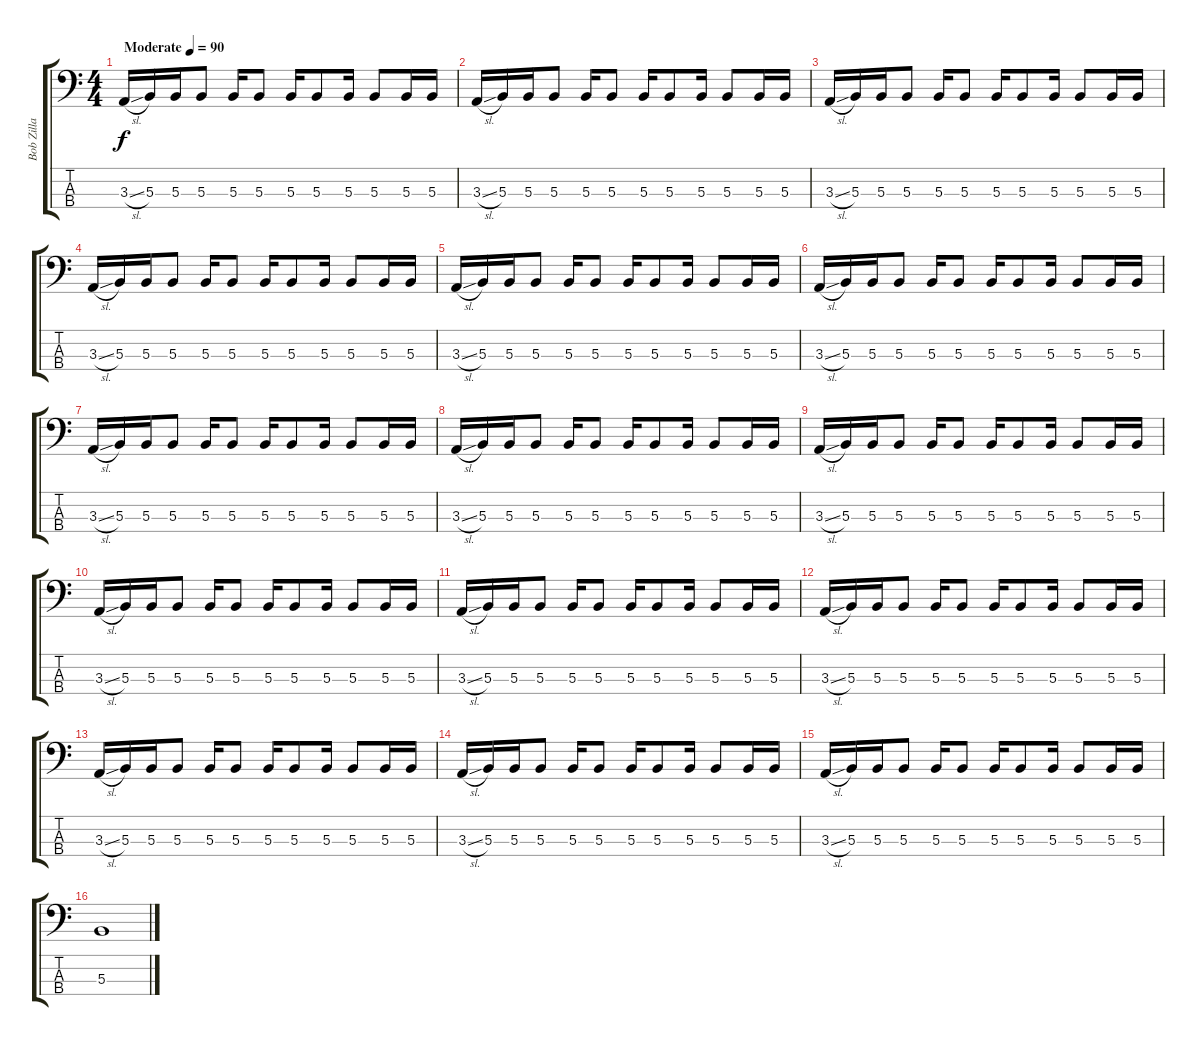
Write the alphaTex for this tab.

\track ("Bob Zilla" "Bob Zilla") {instrument electricbassfinger}
\staff {score tabs}
\tuning (E2 B1 Gb1 B0) {hide}
\ts (4 4)
\tempo (90 "Moderate")
\clef f4
\ks c
3.3{sl}.16{dy f instrument electricbassfinger} 5.3.16 5.3.16 5.3.8 5.3.16 5.3.8 5.3.16 5.3.8 5.3.16 5.3.8 5.3.16 5.3.16 |
3.3{sl}.16 5.3.16 5.3.16 5.3.8 5.3.16 5.3.8 5.3.16 5.3.8 5.3.16 5.3.8 5.3.16 5.3.16 |
3.3{sl}.16 5.3.16 5.3.16 5.3.8 5.3.16 5.3.8 5.3.16 5.3.8 5.3.16 5.3.8 5.3.16 5.3.16 |
3.3{sl}.16 5.3.16 5.3.16 5.3.8 5.3.16 5.3.8 5.3.16 5.3.8 5.3.16 5.3.8 5.3.16 5.3.16 |
3.3{sl}.16 5.3.16 5.3.16 5.3.8 5.3.16 5.3.8 5.3.16 5.3.8 5.3.16 5.3.8 5.3.16 5.3.16 |
3.3{sl}.16 5.3.16 5.3.16 5.3.8 5.3.16 5.3.8 5.3.16 5.3.8 5.3.16 5.3.8 5.3.16 5.3.16 |
3.3{sl}.16 5.3.16 5.3.16 5.3.8 5.3.16 5.3.8 5.3.16 5.3.8 5.3.16 5.3.8 5.3.16 5.3.16 |
3.3{sl}.16 5.3.16 5.3.16 5.3.8 5.3.16 5.3.8 5.3.16 5.3.8 5.3.16 5.3.8 5.3.16 5.3.16 |
3.3{sl}.16 5.3.16 5.3.16 5.3.8 5.3.16 5.3.8 5.3.16 5.3.8 5.3.16 5.3.8 5.3.16 5.3.16 |
3.3{sl}.16 5.3.16 5.3.16 5.3.8 5.3.16 5.3.8 5.3.16 5.3.8 5.3.16 5.3.8 5.3.16 5.3.16 |
3.3{sl}.16 5.3.16 5.3.16 5.3.8 5.3.16 5.3.8 5.3.16 5.3.8 5.3.16 5.3.8 5.3.16 5.3.16 |
3.3{sl}.16 5.3.16 5.3.16 5.3.8 5.3.16 5.3.8 5.3.16 5.3.8 5.3.16 5.3.8 5.3.16 5.3.16 |
3.3{sl}.16 5.3.16 5.3.16 5.3.8 5.3.16 5.3.8 5.3.16 5.3.8 5.3.16 5.3.8 5.3.16 5.3.16 |
3.3{sl}.16 5.3.16 5.3.16 5.3.8 5.3.16 5.3.8 5.3.16 5.3.8 5.3.16 5.3.8 5.3.16 5.3.16 |
3.3{sl}.16 5.3.16 5.3.16 5.3.8 5.3.16 5.3.8 5.3.16 5.3.8 5.3.16 5.3.8 5.3.16 5.3.16 |
5.3.1
